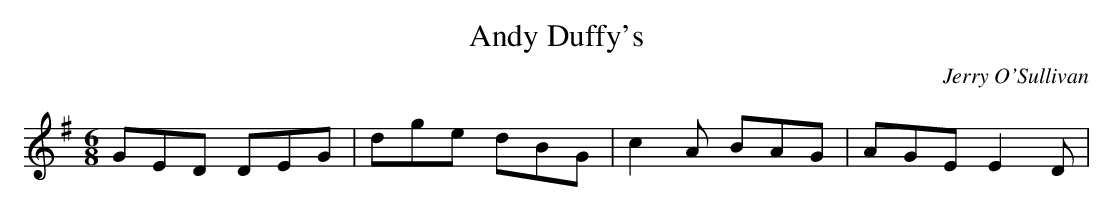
X:1
T: Andy Duffy's
C: Jerry O'Sullivan
M: 6/8
L: 1/8
K: G
GED DEG | dge dBG | c2 A BAG | AGE E2 D |

GED DEG | dge dBG | c2 A BdB | AGF GBd :|

g3  GBd | g3  edB | c2 A BAG | AGE E2 D |

|1 g3 GBd | g3 edB | c2 A BdB | AGF GBd :|

|2 GED DEG | dge dBG | c2 A BdB | AGE G2 ||
